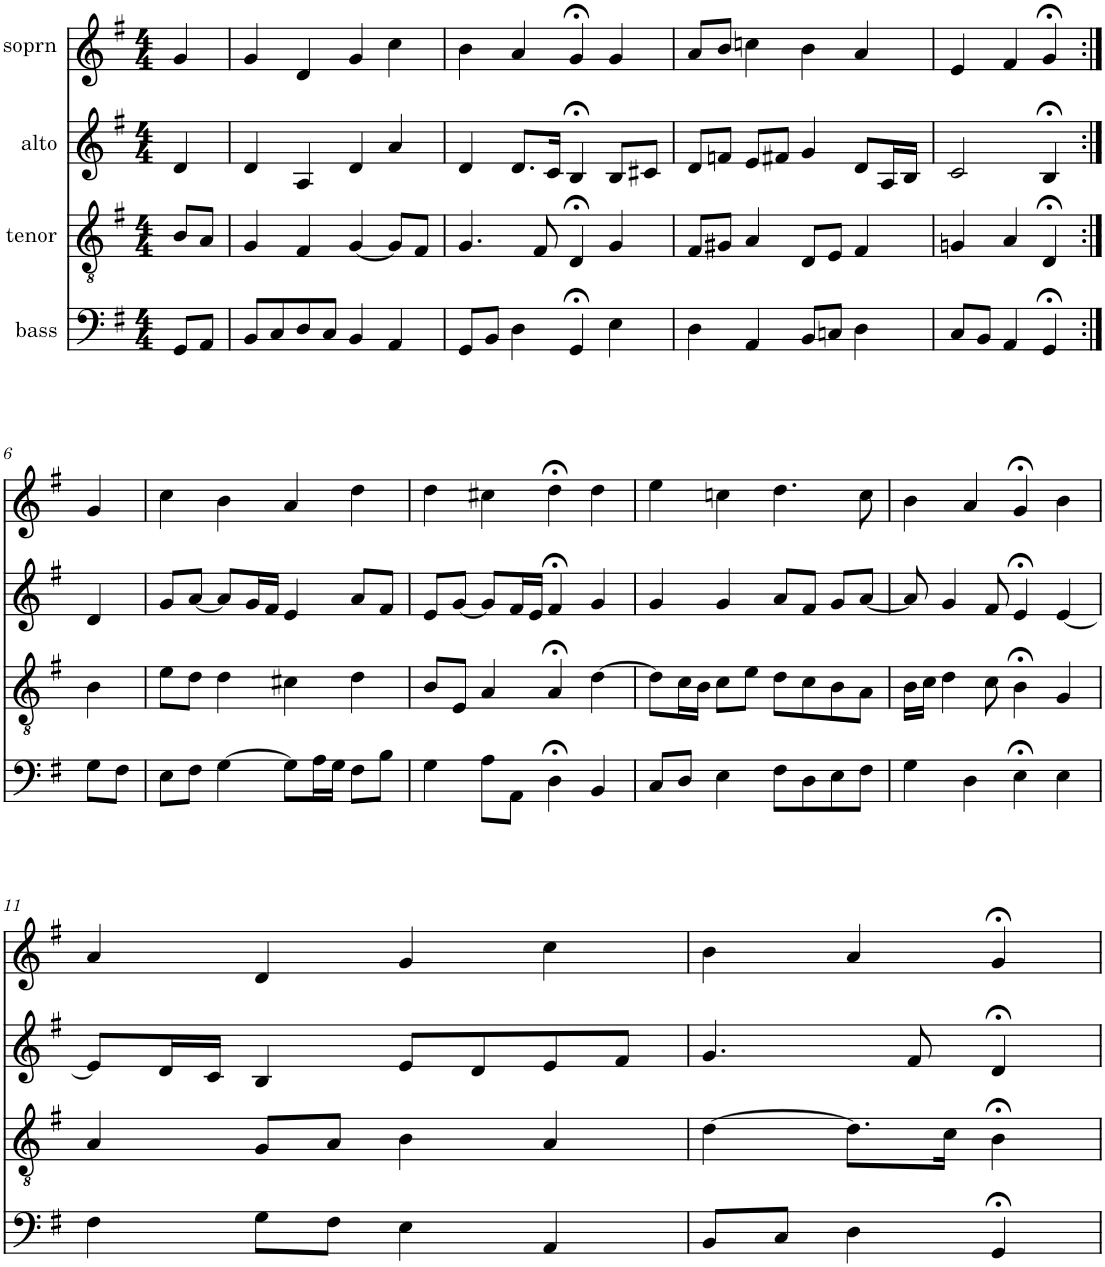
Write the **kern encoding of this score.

**kern	**kern	**kern	**kern
*part4	*part3	*part2	*part1
*staff4	*staff3	*staff2	*staff1
*I"bass	*I"tenor	*I"alto	*I"soprn
*clefF4	*clefGv2	*clefG2	*clefG2
*k[f#]	*k[f#]	*k[f#]	*k[f#]
*G:	*G:	*G:	*G:
*M4/4	*M4/4	*M4/4	*M4/4
=1	=1	=1	=1
8GG/L	8B/L	4d/	4g/
8AA/J	8A/J	.	.
=2	=2	=2	=2
8BB/L	4G/	4d/	4g/
8C/	.	.	.
8D/	4F#/	4A/	4d/
8C/J	.	.	.
4BB/	[4G/	4d/	4g/
4AA/	8G/L]	4a/	4cc\
.	8F#/J	.	.
=3	=3	=3	=3
8GG/L	4.G/	4d/	4b\
8BB/J	.	.	.
4D\	.	8.d/L	4a/
.	8F#/	.	.
.	.	16c/Jk	.
4GG;</	4D;</	4B;</	4g;</
4E\	4G/	8B/L	4g/
.	.	8c#X/J	.
=4	=4	=4	=4
4D\	8F#/L	8d/L	8a/L
.	8G#X/J	8fn/J	8b/J
4AA/	4A/	8e/L	4ccn\
.	.	8f#X/J	.
8BB/L	8D/L	4g/	4b\
8Cn/J	8E/J	.	.
4D\	4F#/	8d/L	4a/
.	.	16A/L	.
.	.	16B/JJ	.
=5	=5	=5	=5
8C/L	4Gn/	2c/	4e/
8BB/J	.	.	.
4AA/	4A/	.	4f#/
4GG;</	4D;</	4B;</	4g;</
!!LO:LB:g=z
=6:|!	=6:|!	=6:|!	=6:|!
8G\L	4B\	4d/	4g/
8F#\J	.	.	.
=7	=7	=7	=7
8E\L	8e\L	8g/L	4cc\
8F#\J	8d\J	[8a/J	.
[4G\	4d\	8a/L]	4b\
.	.	16g/L	.
.	.	16f#/JJ	.
8G\L]	4c#X\	4e/	4a/
16A\L	.	.	.
16G\JJ	.	.	.
8F#\L	4d\	8a/L	4dd\
8B\J	.	8f#/J	.
=8	=8	=8	=8
4G\	8B/L	8e/L	4dd\
.	8E/J	[8g/J	.
8A\L	4A/	8g/L]	4cc#X\
8AA\J	.	16f#/L	.
.	.	16e/JJ	.
4D;<\	4A;</	4f#;</	4dd;<\
4BB/	[4d\	4g/	4dd\
=9	=9	=9	=9
8C/L	8d\L]	4g/	4ee\
8D/J	16c\L	.	.
.	16B\JJ	.	.
4E\	8c\L	4g/	4ccn\
.	8e\J	.	.
8F#\L	8d\L	8a/L	4.dd\
8D\	8c\	8f#/J	.
8E\	8B\	8g/L	.
8F#\J	8A\J	[8a/J	8cc\
=10	=10	=10	=10
4G\	16B\LL	8a/]	4b\
.	16c\JJ	.	.
.	4d\	4g/	.
4D\	.	.	4a/
.	8c\	8f#/	.
4E;<\	4B;<\	4e;</	4g;</
4E\	4G/	[4e/	4b\
!!LO:LB:g=z
=11	=11	=11	=11
4F#\	4A/	8e/L]	4a/
.	.	16d/L	.
.	.	16c/JJ	.
8G\L	8G/L	4B/	4d/
8F#\J	8A/J	.	.
4E\	4B\	8e/L	4g/
.	.	8d/	.
4AA/	4A/	8e/	4cc\
.	.	8f#/J	.
=12	=12	=12	=12
8BB/L	[4d\	4.g/	4b\
8C/J	.	.	.
4D\	8.d\L]	.	4a/
.	.	8f#/	.
.	16c\Jk	.	.
4GG;</	4B;<\	4d;</	4g;</
=	=	=	=
*-	*-	*-	*-
